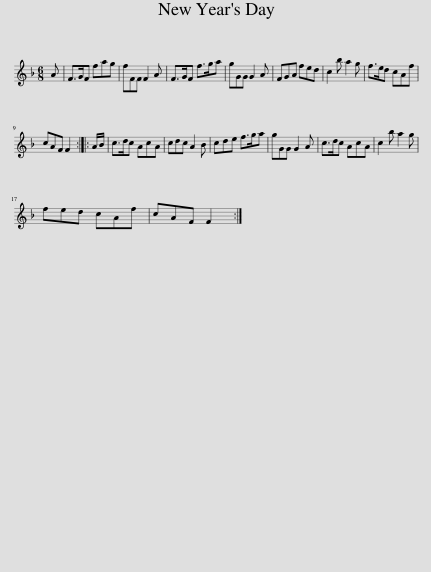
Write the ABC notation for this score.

X:1
L:1/8
M:6/8
I:linebreak $
K:F
V:1 treble
V:1
 A | F>GF fag | fFF F2 A | F>GF f>ga | gGG G2 A | %5
 FGA fed | c2 b a2 g | f>ed cAf |$ cAF F2 :: A/B/ | %10
 c>dc AcA | cdc A2 B | cde f>ga | gGG G2 A | c>dc AcA | %15
 c2 b a2 g |$ fed cAf | cAF F2 :| %18
